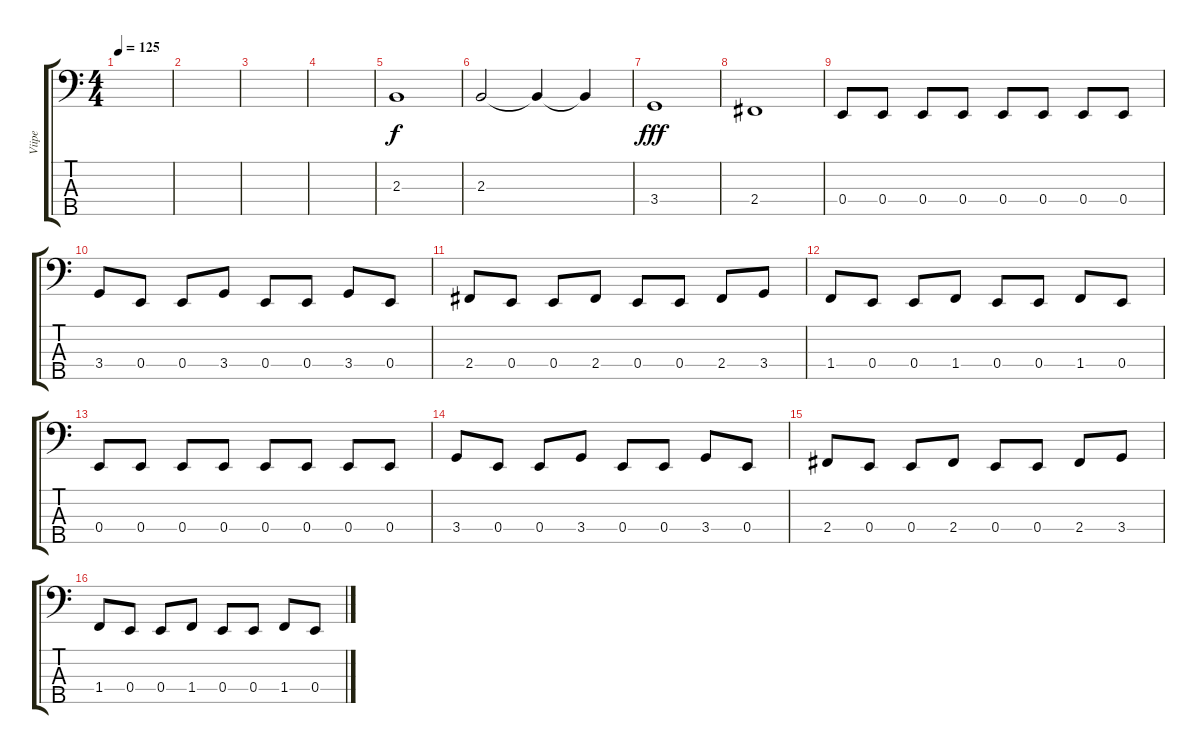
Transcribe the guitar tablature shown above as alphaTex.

\track ("Viipe" "Viipe") {instrument electricbassfinger}
\staff {score tabs}
\tuning (G2 D2 A1 E1 B0) {hide}
\ts (4 4)
\tempo 125
\clef f4
\ks c
|
|
|
|
2.3.1 |
2.3.2 2.3{t}.4{dy f} 2.3{t}.4 |
3.4.1{dy fff} |
2.4.1 |
0.4.8 0.4.8 0.4.8 0.4.8 0.4.8 0.4.8 0.4.8 0.4.8 |
3.4.8 0.4.8 0.4.8 3.4.8 0.4.8 0.4.8 3.4.8 0.4.8 |
2.4.8 0.4.8 0.4.8 2.4.8 0.4.8 0.4.8 2.4.8 3.4.8 |
1.4.8 0.4.8 0.4.8 1.4.8 0.4.8 0.4.8 1.4.8 0.4.8 |
0.4.8 0.4.8 0.4.8 0.4.8 0.4.8 0.4.8 0.4.8 0.4.8 |
3.4.8 0.4.8 0.4.8 3.4.8 0.4.8 0.4.8 3.4.8 0.4.8 |
2.4.8 0.4.8 0.4.8 2.4.8 0.4.8 0.4.8 2.4.8 3.4.8 |
1.4.8 0.4.8 0.4.8 1.4.8 0.4.8 0.4.8 1.4.8 0.4.8
